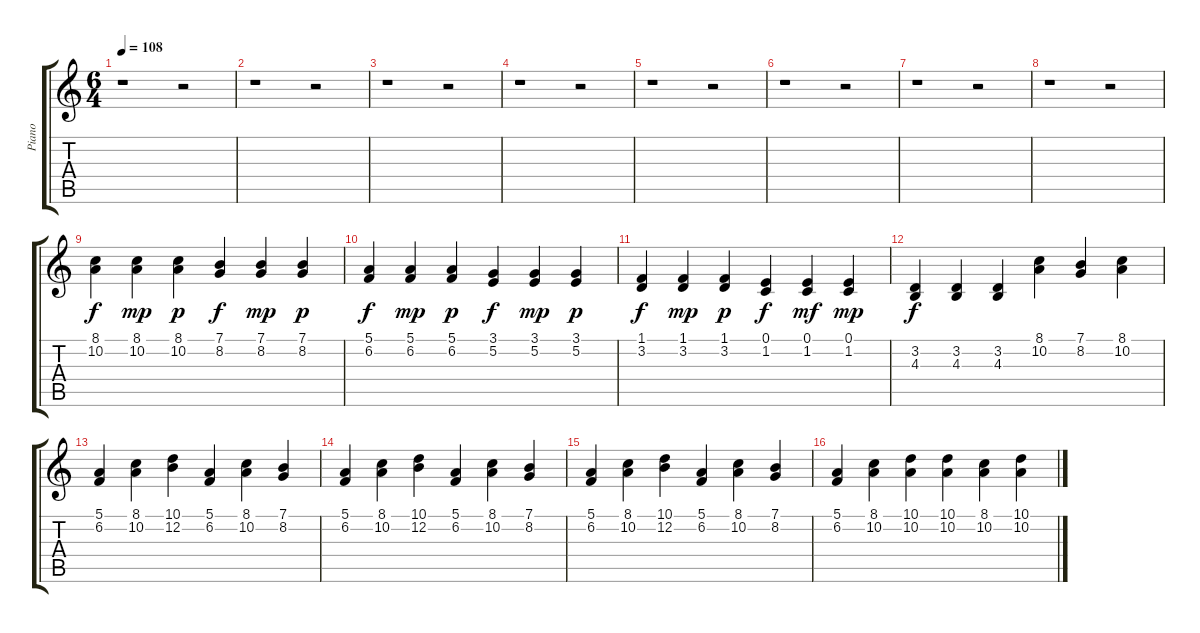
\track ("Piano" "Piano") {instrument acousticgrandpiano}
\staff {score tabs}
\tuning (E4 B3 G3 D3 A2 E2) {hide}
\ts (6 4)
\tempo 108
\clef g2
\ks c
r.1{dy f instrument acousticgrandpiano} r.2 |
r.1 r.2 |
r.1 r.2 |
r.1 r.2 |
r.1 r.2 |
r.1 r.2 |
r.1 r.2 |
r.1 r.2 |
(8.1 10.2).4 (8.1 10.2).4{dy mp} (8.1 10.2).4{dy p} (7.1 8.2).4{dy f} (7.1 8.2).4{dy mp} (7.1 8.2).4{dy p} |
(5.1 6.2).4{dy f} (5.1 6.2).4{dy mp} (5.1 6.2).4{dy p} (3.1 5.2).4{dy f} (3.1 5.2).4{dy mp} (3.1 5.2).4{dy p} |
(1.1 3.2).4{dy f} (1.1 3.2).4{dy mp} (1.1 3.2).4{dy p} (0.1 1.2).4{dy f} (0.1 1.2).4{dy mf} (0.1 1.2).4{dy mp} |
(3.2 4.3).4{dy f} (3.2 4.3).4 (3.2 4.3).4 (8.1 10.2).4 (7.1 8.2).4 (8.1 10.2).4 |
(5.1 6.2).4 (8.1 10.2).4 (10.1 12.2).4 (5.1 6.2).4 (8.1 10.2).4 (7.1 8.2).4 |
(5.1 6.2).4 (8.1 10.2).4 (10.1 12.2).4 (5.1 6.2).4 (8.1 10.2).4 (7.1 8.2).4 |
(5.1 6.2).4 (8.1 10.2).4 (10.1 12.2).4 (5.1 6.2).4 (8.1 10.2).4 (7.1 8.2).4 |
(5.1 6.2).4 (8.1 10.2).4 (10.1 10.2).4 (10.1 10.2).4 (8.1 10.2).4 (10.1 10.2).4
